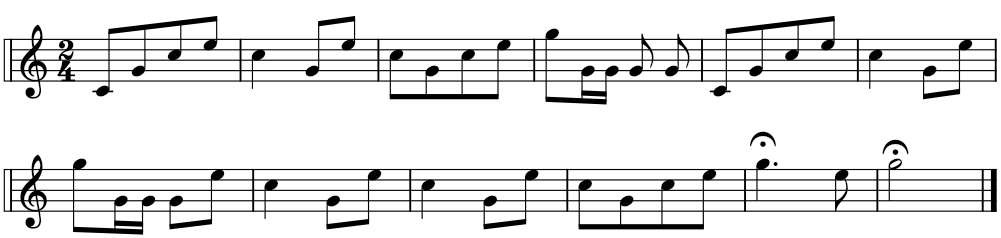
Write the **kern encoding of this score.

**kern
*part1
*staff1
*I"Bb Trumpet
*I'Bb Tpt.
*clefG2
*Trd1c2
*k[]
*M2/4
=1
8c'~/L
8g'~/
8cc'~/
8ee'~/J
=2
4cc'~\
8g'~/L
8ee'~/J
=3
8cc'~\L
8g'~\
8cc'~\
8ee'~\J
=4
8gg'~\L
16g'~\L
16g'~\JJ
8g'~/
8g'~/
=5
8c'~/L
8g'~/
8cc'~/
8ee'~/J
=6
4cc'~\
8g'~\L
8ee'~\J
!!LO:LB:g=z
=7
8gg'~\L
16g'~\L
16g'~\JJ
8g'~\L
8ee'~\J
=8
4cc'~\
8g'~\L
8ee'~\J
=9
4cc'~\
8g'~\L
8ee'~\J
=10
8cc'~\L
8g'~\
8cc'~\
8ee'~\J
=11
4.gg;<'~\
8ee'~\
=12
2gg;<\
==
*-
